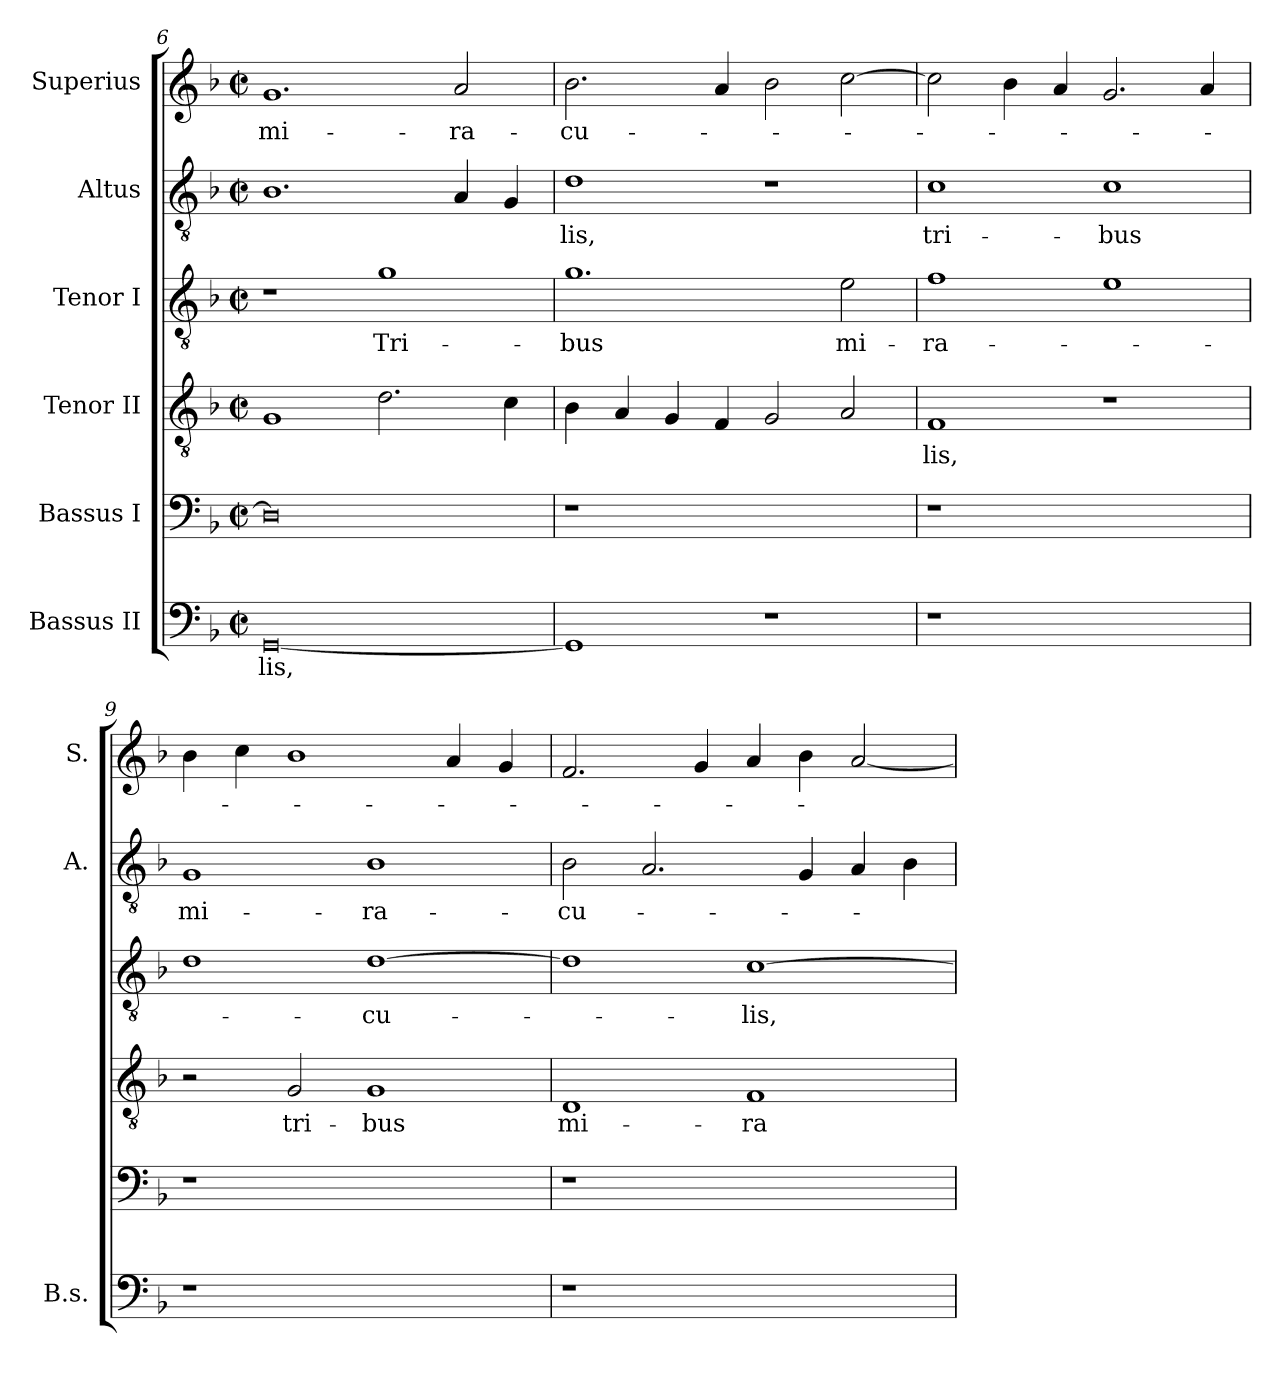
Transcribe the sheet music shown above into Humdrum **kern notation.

**kern	**text	**kern	**kern	**text	**kern	**text	**kern	**text	**kern	**text
*part6	*part6	*part5	*part4	*part4	*part3	*part3	*part2	*part2	*part1	*part1
*staff6	*staff6	*staff5	*staff4	*staff4	*staff3	*staff3	*staff2	*staff2	*staff1	*staff1
*I"Bassus II	*	*I"Bassus I	*I"Tenor II	*	*I"Tenor I	*	*I"Altus	*	*I"Superius	*
*I'B.s.	*	*	*	*	*	*	*I'A.	*	*I'S.	*
*clefF4	*	*clefF4	*clefGv2	*	*clefGv2	*	*clefGv2	*	*clefG2	*
*	*	*	*ITrd7c12	*	*ITrd7c12	*	*ITrd7c12	*	*	*
*k[b-]	*	*k[b-]	*k[b-]	*	*k[b-]	*	*k[b-]	*	*k[b-]	*
*F:	*	*F:	*F:	*	*F:	*	*F:	*	*F:	*
*M2/2	*	*M2/2	*M2/2	*	*M2/2	*	*M2/2	*	*M2/2	*
*met(c|)	*	*met(c|)	*met(c|)	*	*met(c|)	*	*met(c|)	*	*met(c|)	*
=6	=6	=6	=6	=6	=6	=6	=6	=6	=6	=6
!	!LO:LY:b:color=#000000	!	!	!	!	!	!	!	!	!
!	!	!	!	!	!	!	!	!	!	!LO:LY:b:color=#000000
[<0GGi	-lis,	0Di]	1GGi	.	1r	.	1.BB-i	.	1.gi	mi-
!	!	!	!	!	!	!LO:LY:b:color=#000000	!	!	!	!
.	.	.	2.Di\	.	1Gi	Tri-	.	.	.	.
!	!	!	!	!	!	!	!	!	!	!LO:LY:b:color=#000000
.	.	.	.	.	.	.	4AAi/	.	2ai/	-ra-
.	.	.	4Ci\	.	.	.	4GGi/	.	.	.
!!LO:LB:g=z
=7	=7	=7	=7	=7	=7	=7	=7	=7	=7	=7
!	!	!LO:N:vis=1	!	!	!	!	!	!	!	!
!	!	!	!	!	!	!LO:LY:b:color=#000000	!	!	!	!
!	!	!	!	!	!	!	!	!LO:LY:b:color=#000000	!	!
!	!	!	!	!	!	!	!	!	!	!LO:LY:b:color=#000000
1GGi]	.	1r	4BB-i\	.	1.Gi	-bus	1Di	-lis,	2.b-i\	-cu-
.	.	.	4AAi/	.	.	.	.	.	.	.
.	.	.	4GGi/	.	.	.	.	.	.	.
.	.	.	4FFi/	.	.	.	.	.	4ai/	.
1r	.	1ryy	2GGi/	.	.	.	1r	.	2b-i\	.
!	!	!	!	!	!	!LO:LY:b:color=#000000	!	!	!	!
.	.	.	2AAi/	.	2Ei\	mi-	.	.	[>2cci\	.
=8	=8	=8	=8	=8	=8	=8	=8	=8	=8	=8
!LO:N:vis=1	!	!LO:N:vis=1	!	!	!	!	!	!	!	!
!	!	!	!	!LO:LY:b:color=#000000	!	!	!	!	!	!
!	!	!	!	!	!	!LO:LY:b:color=#000000	!	!	!	!
!	!	!	!	!	!	!	!	!LO:LY:b:color=#000000	!	!
1r	.	1r	1FFi	-lis,	1Fi	-ra-	1Ci	tri-	2cci\]	.
.	.	.	.	.	.	.	.	.	4b-i\	.
.	.	.	.	.	.	.	.	.	4ai/	.
!	!	!	!	!	!	!	!	!LO:LY:b:color=#000000	!	!
1ryy	.	1ryy	1r	.	1Ei	.	1Ci	-bus	2.gi/	.
.	.	.	.	.	.	.	.	.	4ai/	.
=9	=9	=9	=9	=9	=9	=9	=9	=9	=9	=9
!LO:N:vis=1	!	!LO:N:vis=1	!	!	!	!	!	!	!	!
!	!	!	!	!	!	!	!	!LO:LY:b:color=#000000	!	!
1r	.	1r	2r	.	1Di	.	1GGi	mi-	4b-i\	.
.	.	.	.	.	.	.	.	.	4cci\	.
!	!	!	!	!LO:LY:b:color=#000000	!	!	!	!	!	!
.	.	.	2GGi/	tri-	.	.	.	.	1b-i	.
!	!	!	!	!LO:LY:b:color=#000000	!	!	!	!	!	!
!	!	!	!	!	!	!LO:LY:b:color=#000000	!	!	!	!
!	!	!	!	!	!	!	!	!LO:LY:b:color=#000000	!	!
1ryy	.	1ryy	1GGi	-bus	[>1Di	-cu-	1BB-i	-ra-	.	.
.	.	.	.	.	.	.	.	.	4ai/	.
.	.	.	.	.	.	.	.	.	4gi/	.
=10	=10	=10	=10	=10	=10	=10	=10	=10	=10	=10
!LO:N:vis=1	!	!LO:N:vis=1	!	!	!	!	!	!	!	!
!	!	!	!	!LO:LY:b:color=#000000	!	!	!	!	!	!
!	!	!	!	!	!	!	!	!LO:LY:b:color=#000000	!	!
1r	.	1r	1DDi	mi-	1Di]	.	2BB-i\	-cu-	2.fi/	.
.	.	.	.	.	.	.	2.AAi/	.	.	.
.	.	.	.	.	.	.	.	.	4gi/	.
!	!	!	!	!LO:LY:b:color=#000000	!	!	!	!	!	!
!	!	!	!	!	!	!LO:LY:b:color=#000000	!	!	!	!
1ryy	.	1ryy	1FFi	-ra-	[>1Ci	-lis,	.	.	4ai/	.
.	.	.	.	.	.	.	4GGi/	.	4b-i\	.
.	.	.	.	.	.	.	4AAi/	.	[<2ai/	.
.	.	.	.	.	.	.	4BB-i\	.	.	.
=	=	=	=	=	=	=	=	=	=	=
*-	*-	*-	*-	*-	*-	*-	*-	*-	*-	*-
